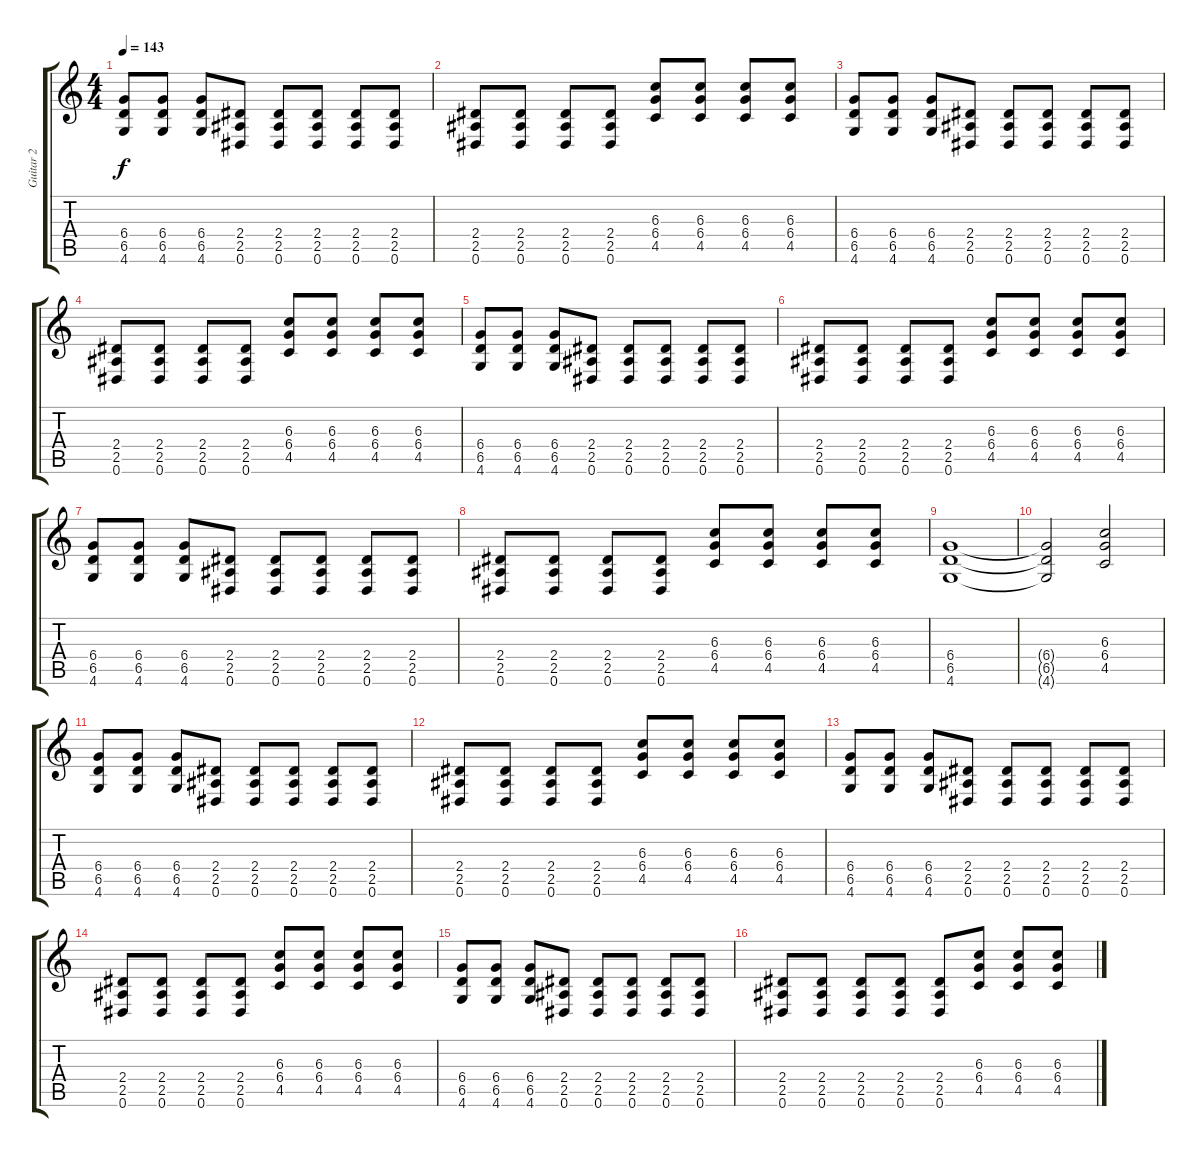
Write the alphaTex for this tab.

\track ("Guitar 2" "Guitar 2") {instrument overdrivenguitar}
\staff {score tabs}
\tuning (Eb4 Bb3 Gb3 Db3 Ab2 Eb2) {hide}
\ts (4 4)
\tempo 143
\clef g2
\ks c
(6.4 6.5 4.6).8{dy f} (6.4 6.5 4.6).8 (6.4 6.5 4.6).8 (2.4 2.5 0.6).8 (2.4 2.5 0.6).8 (2.4 2.5 0.6).8 (2.4 2.5 0.6).8 (2.4 2.5 0.6).8 |
(2.4 2.5 0.6).8 (2.4 2.5 0.6).8 (2.4 2.5 0.6).8 (2.4 2.5 0.6).8 (6.3 6.4 4.5).8 (6.3 6.4 4.5).8 (6.3 6.4 4.5).8 (6.3 6.4 4.5).8 |
(6.4 6.5 4.6).8 (6.4 6.5 4.6).8 (6.4 6.5 4.6).8 (2.4 2.5 0.6).8 (2.4 2.5 0.6).8 (2.4 2.5 0.6).8 (2.4 2.5 0.6).8 (2.4 2.5 0.6).8 |
(2.4 2.5 0.6).8 (2.4 2.5 0.6).8 (2.4 2.5 0.6).8 (2.4 2.5 0.6).8 (6.3 6.4 4.5).8 (6.3 6.4 4.5).8 (6.3 6.4 4.5).8 (6.3 6.4 4.5).8 |
(6.4 6.5 4.6).8 (6.4 6.5 4.6).8 (6.4 6.5 4.6).8 (2.4 2.5 0.6).8 (2.4 2.5 0.6).8 (2.4 2.5 0.6).8 (2.4 2.5 0.6).8 (2.4 2.5 0.6).8 |
(2.4 2.5 0.6).8 (2.4 2.5 0.6).8 (2.4 2.5 0.6).8 (2.4 2.5 0.6).8 (6.3 6.4 4.5).8 (6.3 6.4 4.5).8 (6.3 6.4 4.5).8 (6.3 6.4 4.5).8 |
(6.4 6.5 4.6).8 (6.4 6.5 4.6).8 (6.4 6.5 4.6).8 (2.4 2.5 0.6).8 (2.4 2.5 0.6).8 (2.4 2.5 0.6).8 (2.4 2.5 0.6).8 (2.4 2.5 0.6).8 |
(2.4 2.5 0.6).8 (2.4 2.5 0.6).8 (2.4 2.5 0.6).8 (2.4 2.5 0.6).8 (6.3 6.4 4.5).8 (6.3 6.4 4.5).8 (6.3 6.4 4.5).8 (6.3 6.4 4.5).8 |
(6.4 6.5 4.6).1 |
(6.4{t} 6.5{t} 4.6{t}).2 (6.3 6.4 4.5).2 |
(6.4 6.5 4.6).8 (6.4 6.5 4.6).8 (6.4 6.5 4.6).8 (2.4 2.5 0.6).8 (2.4 2.5 0.6).8 (2.4 2.5 0.6).8 (2.4 2.5 0.6).8 (2.4 2.5 0.6).8 |
(2.4 2.5 0.6).8 (2.4 2.5 0.6).8 (2.4 2.5 0.6).8 (2.4 2.5 0.6).8 (6.3 6.4 4.5).8 (6.3 6.4 4.5).8 (6.3 6.4 4.5).8 (6.3 6.4 4.5).8 |
(6.4 6.5 4.6).8 (6.4 6.5 4.6).8 (6.4 6.5 4.6).8 (2.4 2.5 0.6).8 (2.4 2.5 0.6).8 (2.4 2.5 0.6).8 (2.4 2.5 0.6).8 (2.4 2.5 0.6).8 |
(2.4 2.5 0.6).8 (2.4 2.5 0.6).8 (2.4 2.5 0.6).8 (2.4 2.5 0.6).8 (6.3 6.4 4.5).8 (6.3 6.4 4.5).8 (6.3 6.4 4.5).8 (6.3 6.4 4.5).8 |
(6.4 6.5 4.6).8 (6.4 6.5 4.6).8 (6.4 6.5 4.6).8 (2.4 2.5 0.6).8 (2.4 2.5 0.6).8 (2.4 2.5 0.6).8 (2.4 2.5 0.6).8 (2.4 2.5 0.6).8 |
(2.4 2.5 0.6).8 (2.4 2.5 0.6).8 (2.4 2.5 0.6).8 (2.4 2.5 0.6).8 (2.4 2.5 0.6).8 (6.3 6.4 4.5).8 (6.3 6.4 4.5).8 (6.3 6.4 4.5).8
